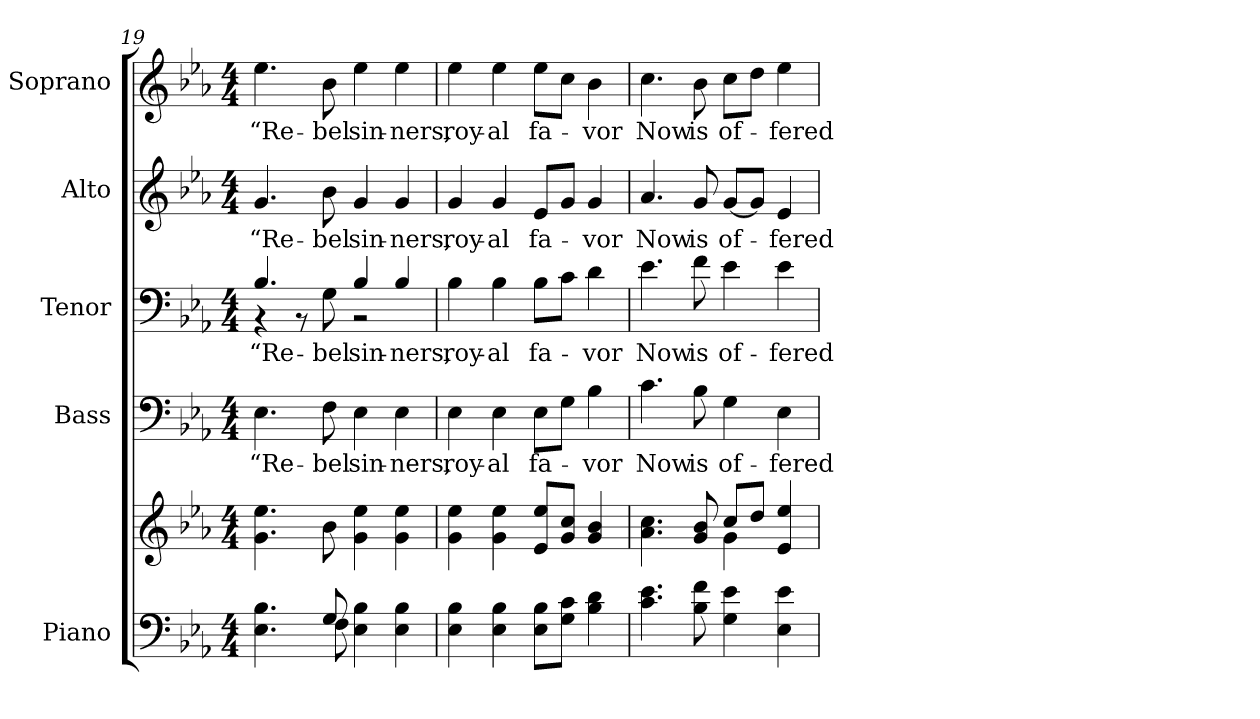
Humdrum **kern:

**kern	**kern	**kern	**text	**kern	**text	**kern	**text	**kern	**text
*part5	*part5	*part4	*part4	*part3	*part3	*part2	*part2	*part1	*part1
*staff6	*staff5	*staff4	*staff4	*staff3	*staff3	*staff2	*staff2	*staff1	*staff1
*I"Piano	*	*I"Bass	*	*I"Tenor	*	*I"Alto	*	*I"Soprano	*
*I'Pno.	*	*I'B.	*	*I'T.	*	*I'A.	*	*I'S.	*
*clefF4	*clefG2	*clefF4	*	*clefF4	*	*clefG2	*	*clefG2	*
*k[b-e-a-]	*k[b-e-a-]	*k[b-e-a-]	*	*k[b-e-a-]	*	*k[b-e-a-]	*	*k[b-e-a-]	*
*E-:	*E-:	*E-:	*	*E-:	*	*E-:	*	*E-:	*
*M4/4	*M4/4	*M4/4	*	*M4/4	*	*M4/4	*	*M4/4	*
=19	=19	=19	=19	=19	=19	=19	=19	=19	=19
*^	*	*	*	*	*	*	*	*	*
!	!	!	!	!LO:LY:b:color=#000000	!	!	!	!	!	!
!	!	!	!	!	!	!LO:LY:b:color=#000000	!	!	!	!
*	*	*	*	*	*^	*	*	*	*	*
!	!	!	!	!	!	!	!	!	!LO:LY:b:color=#000000	!	!
!	!	!	!	!	!	!	!	!	!	!	!LO:LY:b:color=#000000
4.E-i\ 4.B-i	4ryy	4.gi\ 4.ee-i	4.E-i\	“Re-	4.B-i/	4r	“Re-	4.gi/	“Re-	4.ee-i\	“Re-
.	8ryy	.	.	.	.	8r	.	.	.	.	.
!	!	!	!	!LO:LY:b:color=#000000	!	!	!	!	!	!	!
!	!	!	!	!	!	!	!LO:LY:b:color=#000000	!	!	!	!
!	!	!	!	!	!	!	!	!	!LO:LY:b:color=#000000	!	!
!	!	!	!	!	!	!	!	!	!	!	!LO:LY:b:color=#000000
8Gi/	8Fi\	8b-i\	8Fi\	-bel	8Gi\	8ryy	-bel	8b-i\	-bel	8b-i\	-bel
!	!	!	!	!LO:LY:b:color=#000000	!	!	!	!	!	!	!
!	!	!	!	!	!	!	!LO:LY:b:color=#000000	!	!	!	!
!	!	!	!	!	!	!	!	!	!LO:LY:b:color=#000000	!	!
!	!	!	!	!	!	!	!	!	!	!	!LO:LY:b:color=#000000
4E-i\ 4B-i	2ryy	4gi\ 4ee-i	4E-i\	sin-	4B-i/	2r	sin-	4gi/	sin-	4ee-i\	sin-
!	!	!	!	!LO:LY:b:color=#000000	!	!	!	!	!	!	!
!	!	!	!	!	!	!	!LO:LY:b:color=#000000	!	!	!	!
!	!	!	!	!	!	!	!	!	!LO:LY:b:color=#000000	!	!
!	!	!	!	!	!	!	!	!	!	!	!LO:LY:b:color=#000000
4E-i\ 4B-i	.	4gi\ 4ee-i	4E-i\	-ners,	4B-i/	.	-ners,	4gi/	-ners,	4ee-i\	-ners,
*v	*v	*	*	*	*v	*v	*	*	*	*	*
!!LO:PB:g=z
=20	=20	=20	=20	=20	=20	=20	=20	=20	=20
!	!	!	!LO:LY:b:color=#000000	!	!	!	!	!	!
!	!	!	!	!	!LO:LY:b:color=#000000	!	!	!	!
!	!	!	!	!	!	!	!LO:LY:b:color=#000000	!	!
!	!	!	!	!	!	!	!	!	!LO:LY:b:color=#000000
4E-i\ 4B-i	4gi\ 4ee-i	4E-i\	roy-	4B-i\	roy-	4gi/	roy-	4ee-i\	roy-
!	!	!	!LO:LY:b:color=#000000	!	!	!	!	!	!
!	!	!	!	!	!LO:LY:b:color=#000000	!	!	!	!
!	!	!	!	!	!	!	!LO:LY:b:color=#000000	!	!
!	!	!	!	!	!	!	!	!	!LO:LY:b:color=#000000
4E-i\ 4B-i	4gi\ 4ee-i	4E-i\	-al	4B-i\	-al	4gi/	-al	4ee-i\	-al
!	!	!	!LO:LY:b:color=#000000	!	!	!	!	!	!
!	!	!	!	!	!LO:LY:b:color=#000000	!	!	!	!
!	!	!	!	!	!	!	!LO:LY:b:color=#000000	!	!
!	!	!	!	!	!	!	!	!	!LO:LY:b:color=#000000
8E-i\ 8B-iL	8e-i/ 8ee-iL	8E-i\L	fa-	8B-i\L	fa-	8e-i/L	fa-	8ee-i\L	fa-
8Gi\ 8ciJ	8gi/ 8cciJ	8Gi\J	.	8ci\J	.	8gi/J	.	8cci\J	.
!	!	!	!LO:LY:b:color=#000000	!	!	!	!	!	!
!	!	!	!	!	!LO:LY:b:color=#000000	!	!	!	!
!	!	!	!	!	!	!	!LO:LY:b:color=#000000	!	!
!	!	!	!	!	!	!	!	!	!LO:LY:b:color=#000000
4B-i\ 4di	4gi/ 4b-i	4B-i\	-vor	4di\	-vor	4gi/	-vor	4b-i\	-vor
=21	=21	=21	=21	=21	=21	=21	=21	=21	=21
*	*^	*	*	*	*	*	*	*	*
!	!	!	!	!LO:LY:b:color=#000000	!	!	!	!	!	!
!	!	!	!	!	!	!LO:LY:b:color=#000000	!	!	!	!
!	!	!	!	!	!	!	!	!LO:LY:b:color=#000000	!	!
!	!	!	!	!	!	!	!	!	!	!LO:LY:b:color=#000000
4.ci\ 4.e-i	4.a-i\ 4.cci	2ryy	4.ci\	Now	4.e-i\	Now	4.a-i/	Now	4.cci\	Now
!	!	!	!	!LO:LY:b:color=#000000	!	!	!	!	!	!
!	!	!	!	!	!	!LO:LY:b:color=#000000	!	!	!	!
!	!	!	!	!	!	!	!	!LO:LY:b:color=#000000	!	!
!	!	!	!	!	!	!	!	!	!	!LO:LY:b:color=#000000
8B-i\ 8fi	8gi/ 8b-i	.	8B-i\	is	8fi\	is	8gi/	is	8b-i\	is
!	!	!	!	!LO:LY:b:color=#000000	!	!	!	!	!	!
!	!	!	!	!	!	!LO:LY:b:color=#000000	!	!	!	!
!	!	!	!	!	!	!	!	!LO:LY:b:color=#000000	!	!
!	!	!	!	!	!	!	!	!	!	!LO:LY:b:color=#000000
4Gi\ 4e-i	8cci/L	4gi\	4Gi\	of-	4e-i\	of-	[<8gi/L	of-	8cci\L	of-
.	8ddi/J	.	.	.	.	.	8gi/J]	.	8ddi\J	.
!	!	!	!	!LO:LY:b:color=#000000	!	!	!	!	!	!
!	!	!	!	!	!	!LO:LY:b:color=#000000	!	!	!	!
!	!	!	!	!	!	!	!	!LO:LY:b:color=#000000	!	!
!	!	!	!	!	!	!	!	!	!	!LO:LY:b:color=#000000
4E-i\ 4e-i	4e-i/ 4ee-i	4ryy	4E-i\	-fered	4e-i\	-fered	4e-i/	-fered	4ee-i\	-fered
*	*v	*v	*	*	*	*	*	*	*	*
=	=	=	=	=	=	=	=	=	=
*-	*-	*-	*-	*-	*-	*-	*-	*-	*-
